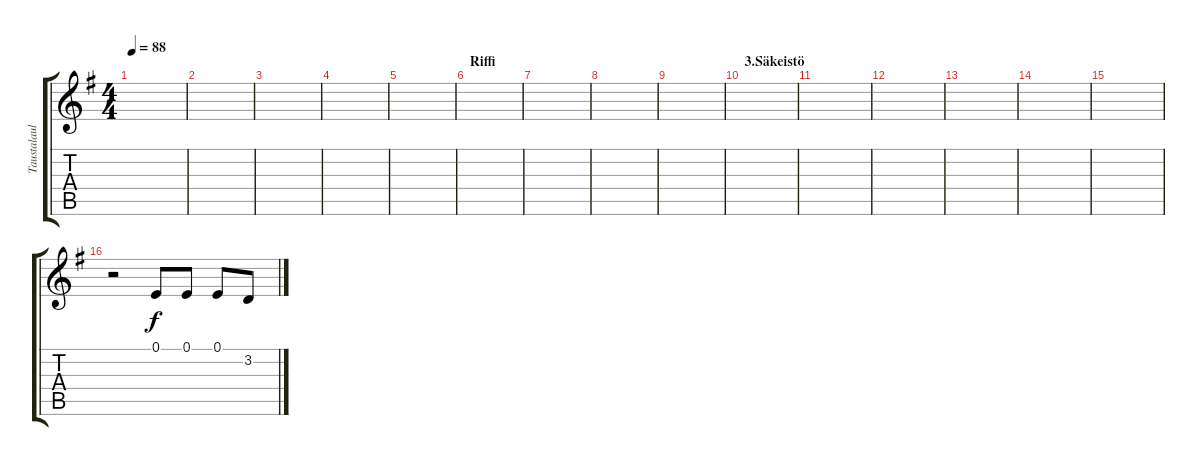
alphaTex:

\track ("Taustalaulu" "Taustalaul") {instrument stringensemble1}
\staff {score tabs}
\tuning (E4 B3 G3 D3 A2 E2) {hide}
\ts (4 4)
\tempo 88
\clef g2
\ks eminor
|
|
|
|
|
\section ("" "Riffi")
|
|
|
|
\section ("" "3.Säkeistö")
|
|
|
|
|
|
r.2 0.1.8 0.1.8 0.1.8 3.2.8
